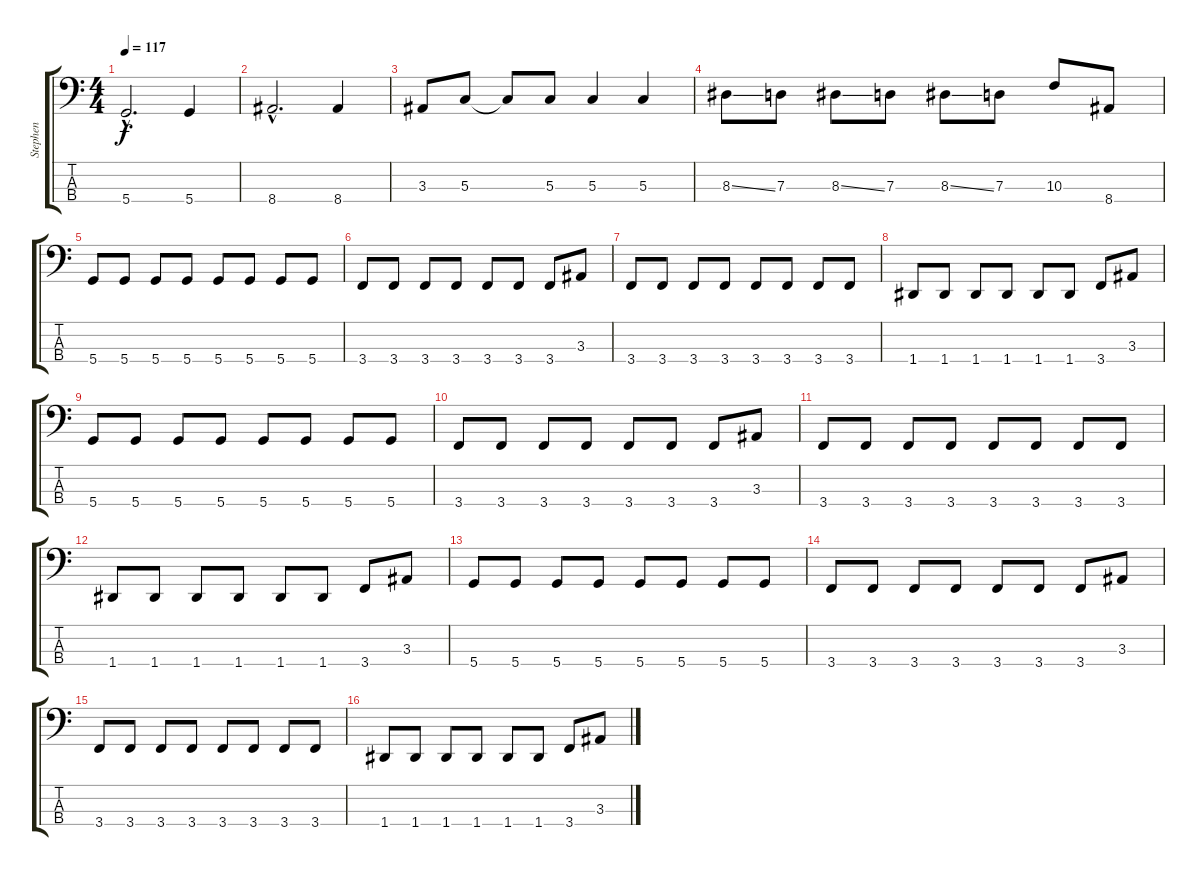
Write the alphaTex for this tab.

\track ("Stephen" "Stephen") {instrument electricbasspick}
\staff {score tabs}
\tuning (F2 C2 G1 D1) {hide}
\ts (4 4)
\tempo 117
\clef f4
\ks c
5.4{hac}.2{d dy f} 5.4.4 |
8.4{hac}.2{d} 8.4.4 |
3.3.8 5.3.8 5.3{t}.8 5.3.8 5.3.4 5.3.4 |
8.3{ss}.8 7.3.8 8.3{ss}.8 7.3.8 8.3{ss}.8 7.3.8 10.3.8 8.4.8 |
5.4.8 5.4.8 5.4.8 5.4.8 5.4.8 5.4.8 5.4.8 5.4.8 |
3.4.8 3.4.8 3.4.8 3.4.8 3.4.8 3.4.8 3.4.8 3.3.8 |
3.4.8 3.4.8 3.4.8 3.4.8 3.4.8 3.4.8 3.4.8 3.4.8 |
1.4.8 1.4.8 1.4.8 1.4.8 1.4.8 1.4.8 3.4.8 3.3.8 |
5.4.8 5.4.8 5.4.8 5.4.8 5.4.8 5.4.8 5.4.8 5.4.8 |
3.4.8 3.4.8 3.4.8 3.4.8 3.4.8 3.4.8 3.4.8 3.3.8 |
3.4.8 3.4.8 3.4.8 3.4.8 3.4.8 3.4.8 3.4.8 3.4.8 |
1.4.8 1.4.8 1.4.8 1.4.8 1.4.8 1.4.8 3.4.8 3.3.8 |
5.4.8 5.4.8 5.4.8 5.4.8 5.4.8 5.4.8 5.4.8 5.4.8 |
3.4.8 3.4.8 3.4.8 3.4.8 3.4.8 3.4.8 3.4.8 3.3.8 |
3.4.8 3.4.8 3.4.8 3.4.8 3.4.8 3.4.8 3.4.8 3.4.8 |
1.4.8 1.4.8 1.4.8 1.4.8 1.4.8 1.4.8 3.4.8 3.3.8
